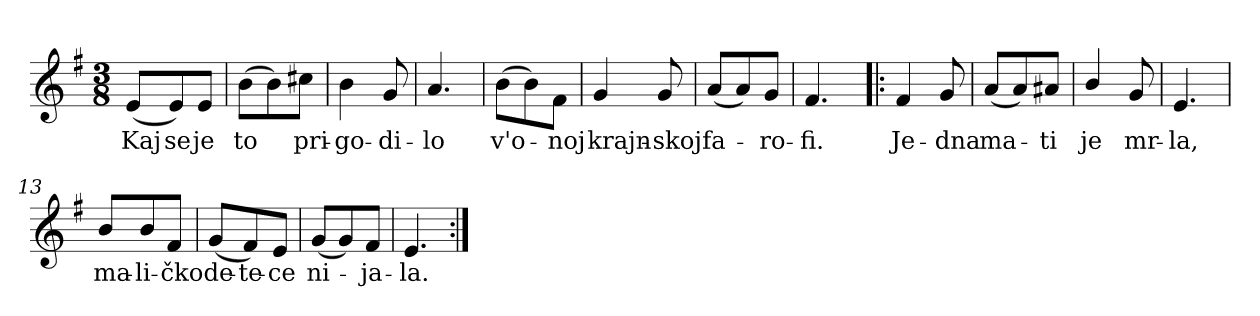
**kern	**text
*part1	*part1
*staff1	*staff1
*clefG2	*
*k[f#]	*
*G:	*
*M3/8	*
*MM88	*
=1	=1
!	!LO:LY:b
(<8e/L	Kaj
!	!LO:LY:b
8e/)	se
!	!LO:LY:b
8e/J	je
=2	=2
!	!LO:LY:b
(>8b\L	to
8b\)	.
!	!LO:LY:b
8cc#X\J	pri-
=3	=3
!	!LO:LY:b
4b\	-go-
!	!LO:LY:b
8g/	-di-
=4	=4
!	!LO:LY:b
4.a/	-lo
=5	=5
!	!LO:LY:b
(>8b\L	v'o-
8b\)	.
!	!LO:LY:b
8f#\J	-noj
=6	=6
!	!LO:LY:b
4g/	krajn-
!	!LO:LY:b
8g/	-skoj
=7	=7
!	!LO:LY:b
(<8a/L	fa-
8a/)	.
!	!LO:LY:b
8g/J	-ro-
=8	=8
!	!LO:LY:b
4.f#/	-fi.
!!LO:LB:g=z
=9!|:	=9!|:
!	!LO:LY:b
4f#/	Je-
!	!LO:LY:b
8g/	-dna
=10	=10
!	!LO:LY:b
(<8a/L	ma-
8a/)	.
!	!LO:LY:b
8a#X/J	-ti
=11	=11
!	!LO:LY:b
4b/	je
!	!LO:LY:b
8g/	mr-
=12	=12
!	!LO:LY:b
4.e/	-la,
=13	=13
!	!LO:LY:b
8b/L	ma-
!	!LO:LY:b
8b/	-li-
!	!LO:LY:b
8f#/J	-čko
=14	=14
!	!LO:LY:b
(<8g/L	de-
!	!LO:LY:b
8f#/)	-te-
!	!LO:LY:b
8e/J	-ce
=15	=15
!	!LO:LY:b
(<8g/L	ni-
8g/)	.
!	!LO:LY:b
8f#/J	-ja-
=16	=16
!	!LO:LY:b
4.e/	-la.
=:|!	=:|!
*-	*-
